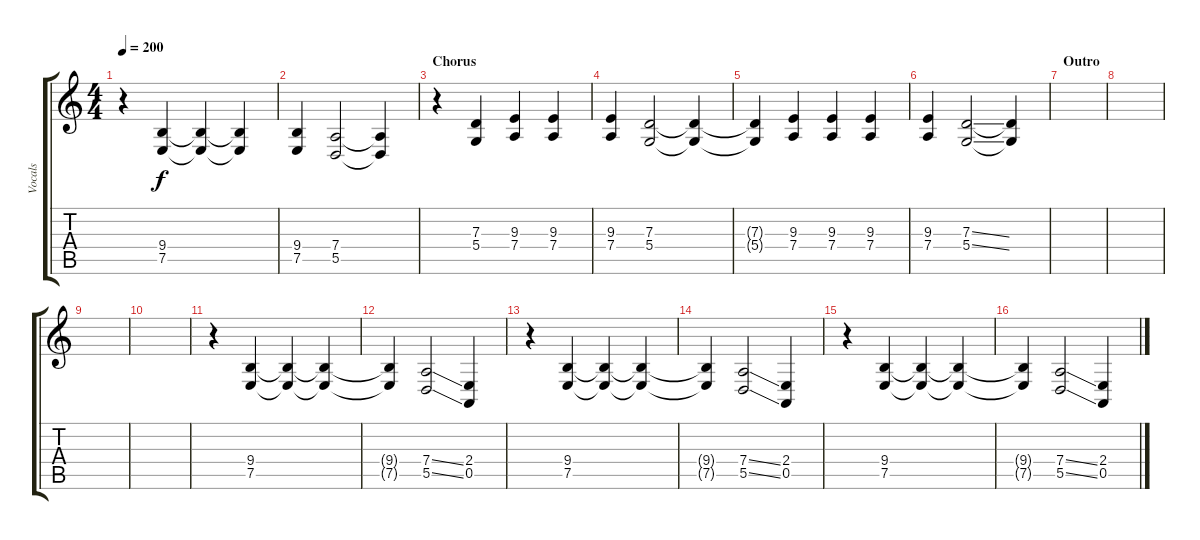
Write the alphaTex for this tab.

\track ("Vocals" "Vocals") {instrument altosax}
\staff {score tabs}
\tuning (E4 B3 G3 D3 A2 E2) {hide}
\ts (4 4)
\tempo 200
\clef g2
\ks c
r.4{dy f} (9.4 7.5).4 (9.4{t} 7.5{t}).4 (9.4{t} 7.5{t}).4 |
(9.4 7.5).4 (7.4 5.5).2 (7.4{t} 5.5{t}).4 |
\section ("" "Chorus")
r.4 (7.3 5.4).4 (9.3 7.4).4 (9.3 7.4).4 |
(9.3 7.4).4 (7.3 5.4).2 (7.3{t} 5.4{t}).4 |
(7.3{t} 5.4{t}).4 (9.3 7.4).4 (9.3 7.4).4 (9.3 7.4).4 |
(9.3 7.4).4 (7.3{ss} 5.4{ss}).2 (7.3{t} 5.4{t}).4 |
\section ("" "Outro")
|
|
|
|
r.4 (9.4 7.5).4 (9.4{t} 7.5{t}).4 (9.4{t} 7.5{t}).4 |
(9.4{t} 7.5{t}).4 (7.4{ss} 5.5{ss}).2 (2.4 0.5).4 |
r.4 (9.4 7.5).4 (9.4{t} 7.5{t}).4 (9.4{t} 7.5{t}).4 |
(9.4{t} 7.5{t}).4 (7.4{ss} 5.5{ss}).2 (2.4 0.5).4 |
r.4 (9.4 7.5).4 (9.4{t} 7.5{t}).4 (9.4{t} 7.5{t}).4 |
(9.4{t} 7.5{t}).4 (7.4{ss} 5.5{ss}).2 (2.4 0.5).4
